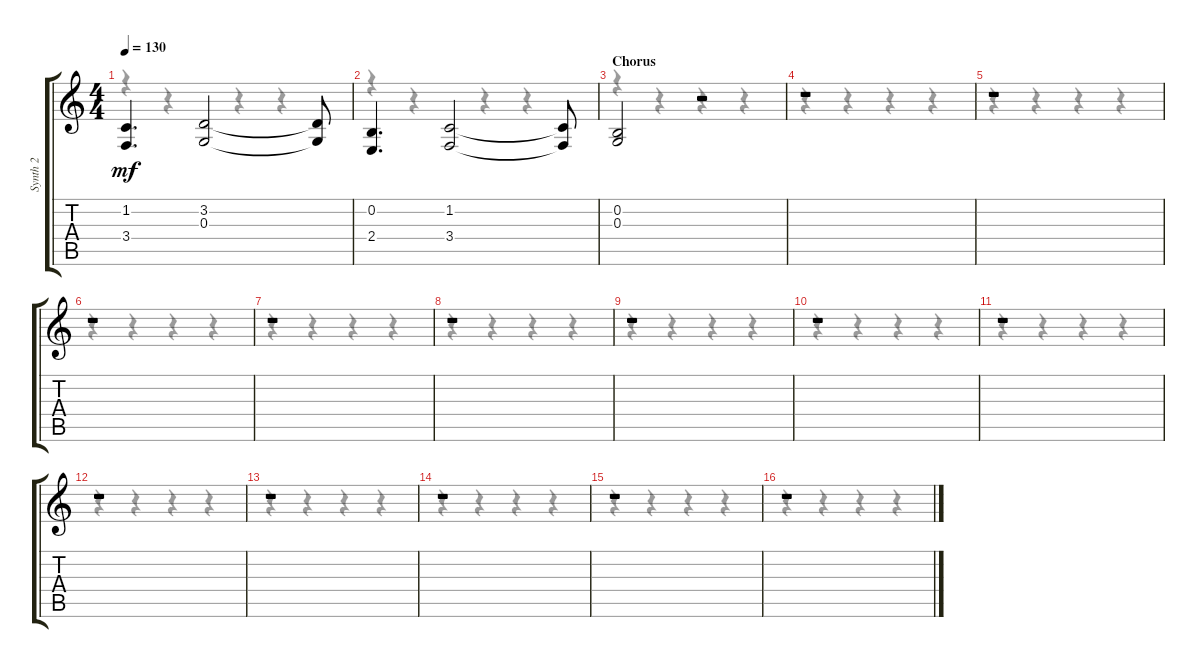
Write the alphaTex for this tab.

\track ("Synth 2" "Synth 2") {instrument lead8bassandlead}
\staff {score tabs}
\tuning (E4 B3 G3 D3 A2 E2) {hide}
\voice
\ts (4 4)
\tempo 130
\clef g2
\ks c
(1.2 3.4).4{d dy mf} (3.2 0.3).2 (3.2{t} 0.3{t}).8 |
(0.2 2.4).4{d} (1.2 3.4).2 (1.2{t} 3.4{t}).8 |
\section ("" "Chorus")
(0.2 0.3).2 r.2 |
r.1 |
r.1 |
r.1 |
r.1 |
r.1 |
r.1 |
r.1 |
r.1 |
r.1 |
r.1 |
r.1 |
r.1 |
r.1
\voice
\clef g2
\ottava regular
\simile none
\ks c
r.4{dy f} r.4 r.4 r.4 |
r.4 r.4 r.4 r.4 |
r.4 r.4 r.4 r.4 |
r.4 r.4 r.4 r.4 |
r.4 r.4 r.4 r.4 |
r.4 r.4 r.4 r.4 |
r.4 r.4 r.4 r.4 |
r.4 r.4 r.4 r.4 |
r.4 r.4 r.4 r.4 |
r.4 r.4 r.4 r.4 |
r.4 r.4 r.4 r.4 |
r.4 r.4 r.4 r.4 |
r.4 r.4 r.4 r.4 |
r.4 r.4 r.4 r.4 |
r.4 r.4 r.4 r.4 |
r.4 r.4 r.4 r.4
